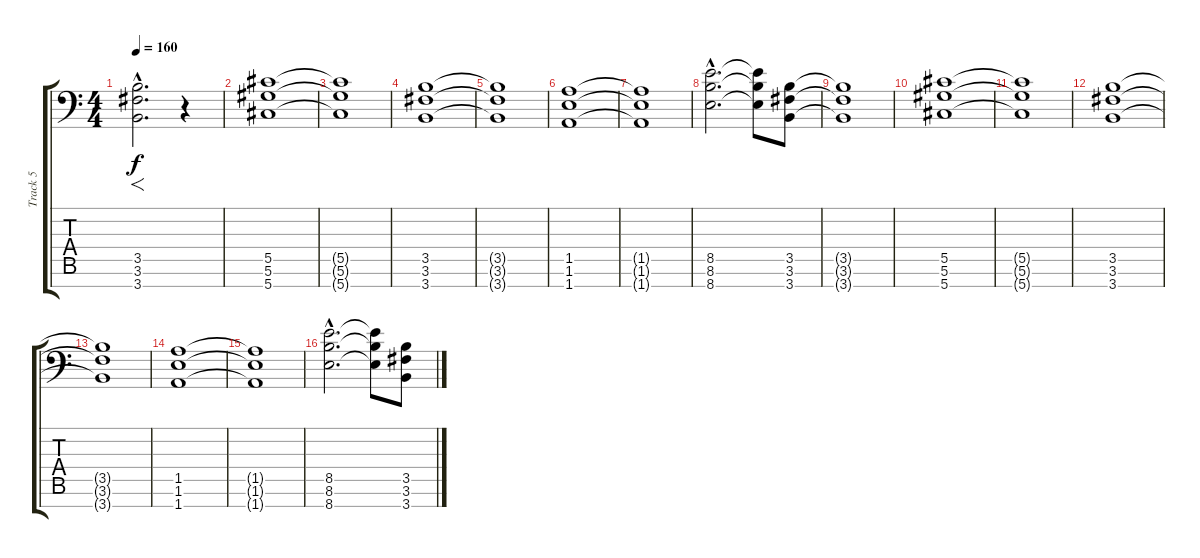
\track ("Track 5" "Track 5") {instrument distortionguitar}
\staff {score tabs}
\tuning (Eb4 Bb3 Gb3 Db3 Ab2 Eb2 Ab1) {hide}
\ts (4 4)
\tempo 160
\clef f4
\ks c
(3.5{hac} 3.6{hac} 3.7{hac}).2{f d dy f instrument distortionguitar} r.4 |
(5.5 5.6 5.7).1 |
(5.5{t} 5.6{t} 5.7{t}).1 |
(3.5 3.6 3.7).1 |
(3.5{t} 3.6{t} 3.7{t}).1 |
(1.5 1.6 1.7).1 |
(1.5{t} 1.6{t} 1.7{t}).1 |
(8.5{hac} 8.6{hac} 8.7{hac}).2{d} (8.5{t} 8.6{t} 8.7{t}).8 (3.5 3.6 3.7).8 |
(3.5{t} 3.6{t} 3.7{t}).1 |
(5.5 5.6 5.7).1 |
(5.5{t} 5.6{t} 5.7{t}).1 |
(3.5 3.6 3.7).1 |
(3.5{t} 3.6{t} 3.7{t}).1 |
(1.5 1.6 1.7).1 |
(1.5{t} 1.6{t} 1.7{t}).1 |
(8.5{hac} 8.6{hac} 8.7{hac}).2{d} (8.5{t} 8.6{t} 8.7{t}).8 (3.5 3.6 3.7).8
